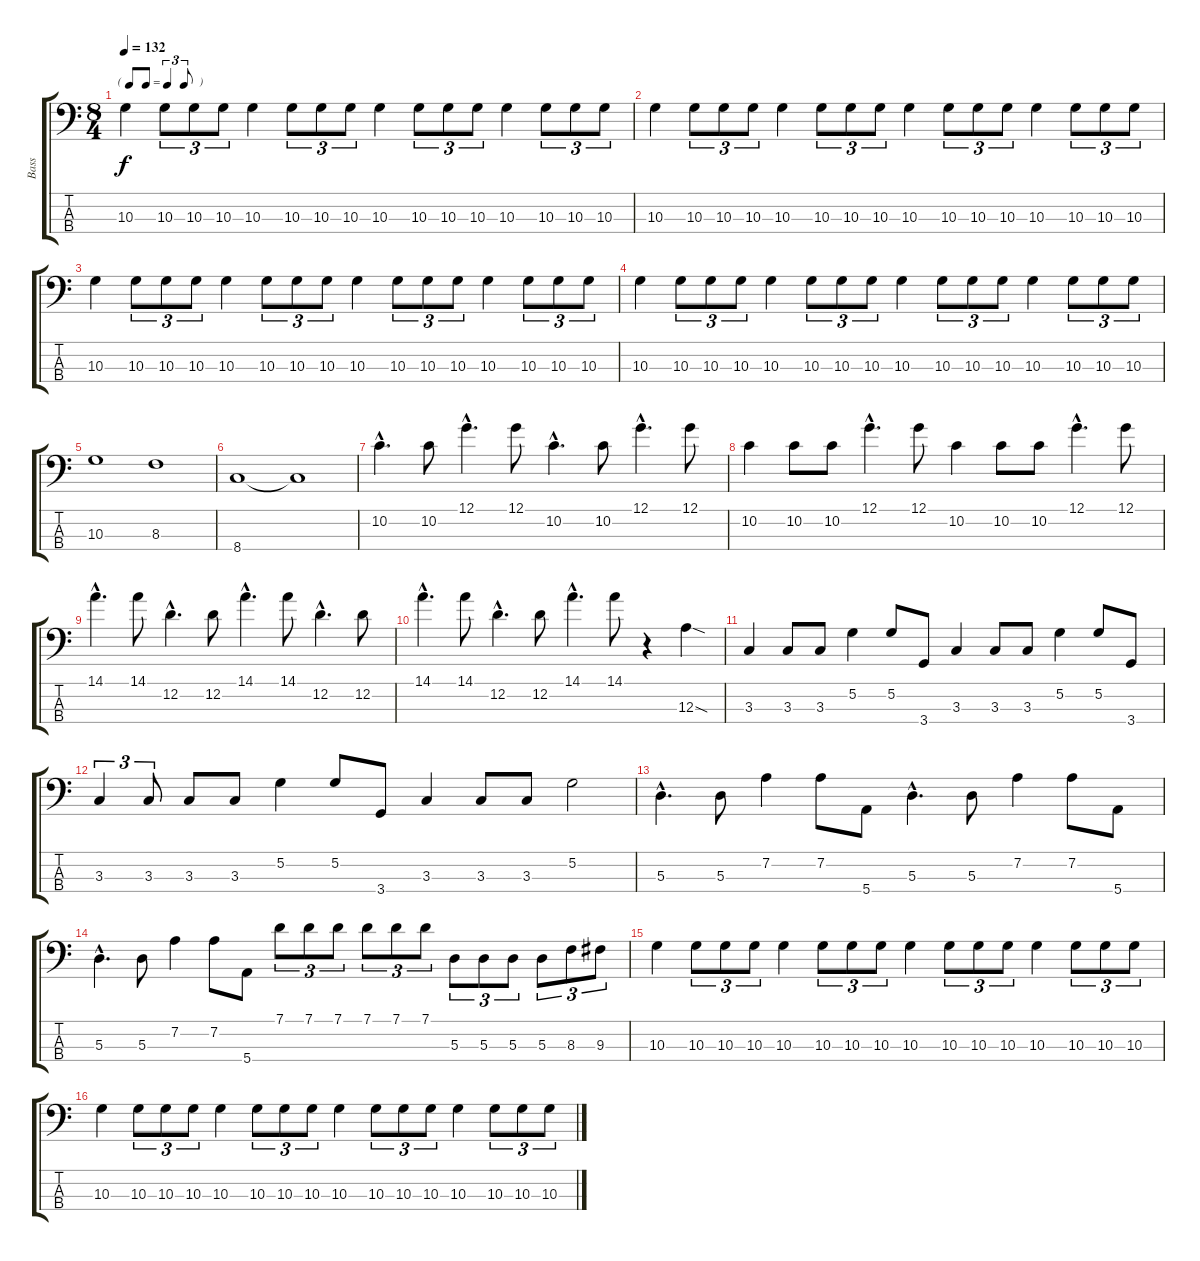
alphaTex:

\track ("Bass" "Bass") {instrument electricbassfinger}
\staff {score tabs}
\tuning (G2 D2 A1 E1) {hide}
\ts (8 4)
\tf triplet8th
\tempo 132
\clef f4
\ks c
10.3.4{dy f} 10.3.8{tu (3 2)} 10.3.8{tu (3 2)} 10.3.8{tu (3 2)} 10.3.4 10.3.8{tu (3 2)} 10.3.8{tu (3 2)} 10.3.8{tu (3 2)} 10.3.4 10.3.8{tu (3 2)} 10.3.8{tu (3 2)} 10.3.8{tu (3 2)} 10.3.4 10.3.8{tu (3 2)} 10.3.8{tu (3 2)} 10.3.8{tu (3 2)} |
10.3.4 10.3.8{tu (3 2)} 10.3.8{tu (3 2)} 10.3.8{tu (3 2)} 10.3.4 10.3.8{tu (3 2)} 10.3.8{tu (3 2)} 10.3.8{tu (3 2)} 10.3.4 10.3.8{tu (3 2)} 10.3.8{tu (3 2)} 10.3.8{tu (3 2)} 10.3.4 10.3.8{tu (3 2)} 10.3.8{tu (3 2)} 10.3.8{tu (3 2)} |
10.3.4 10.3.8{tu (3 2)} 10.3.8{tu (3 2)} 10.3.8{tu (3 2)} 10.3.4 10.3.8{tu (3 2)} 10.3.8{tu (3 2)} 10.3.8{tu (3 2)} 10.3.4 10.3.8{tu (3 2)} 10.3.8{tu (3 2)} 10.3.8{tu (3 2)} 10.3.4 10.3.8{tu (3 2)} 10.3.8{tu (3 2)} 10.3.8{tu (3 2)} |
10.3.4 10.3.8{tu (3 2)} 10.3.8{tu (3 2)} 10.3.8{tu (3 2)} 10.3.4 10.3.8{tu (3 2)} 10.3.8{tu (3 2)} 10.3.8{tu (3 2)} 10.3.4 10.3.8{tu (3 2)} 10.3.8{tu (3 2)} 10.3.8{tu (3 2)} 10.3.4 10.3.8{tu (3 2)} 10.3.8{tu (3 2)} 10.3.8{tu (3 2)} |
10.3.1 8.3.1 |
8.4.1 8.4{t}.1 |
10.2{hac}.4{d} 10.2.8 12.1{hac}.4{d} 12.1.8 10.2{hac}.4{d} 10.2.8 12.1{hac}.4{d} 12.1.8 |
10.2.4 10.2.8 10.2.8 12.1{hac}.4{d} 12.1.8 10.2.4 10.2.8 10.2.8 12.1{hac}.4{d} 12.1.8 |
14.1{hac}.4{d} 14.1.8 12.2{hac}.4{d} 12.2.8 14.1{hac}.4{d} 14.1.8 12.2{hac}.4{d} 12.2.8 |
14.1{hac}.4{d} 14.1.8 12.2{hac}.4{d} 12.2.8 14.1{hac}.4{d} 14.1.8 r.4 12.3{sod}.4 |
3.3.4 3.3.8 3.3.8 5.2.4 5.2.8 3.4.8 3.3.4 3.3.8 3.3.8 5.2.4 5.2.8 3.4.8 |
3.3.4{tu (3 2)} 3.3.8{tu (3 2)} 3.3.8 3.3.8 5.2.4 5.2.8 3.4.8 3.3.4 3.3.8 3.3.8 5.2.2 |
5.3{hac}.4{d} 5.3.8 7.2.4 7.2.8 5.4.8 5.3{hac}.4{d} 5.3.8 7.2.4 7.2.8 5.4.8 |
5.3{hac}.4{d} 5.3.8 7.2.4 7.2.8 5.4.8 7.1.8{tu (3 2)} 7.1.8{tu (3 2)} 7.1.8{tu (3 2)} 7.1.8{tu (3 2)} 7.1.8{tu (3 2)} 7.1.8{tu (3 2)} 5.3.8{tu (3 2)} 5.3.8{tu (3 2)} 5.3.8{tu (3 2)} 5.3.8{tu (3 2)} 8.3.8{tu (3 2)} 9.3.8{tu (3 2)} |
10.3.4 10.3.8{tu (3 2)} 10.3.8{tu (3 2)} 10.3.8{tu (3 2)} 10.3.4 10.3.8{tu (3 2)} 10.3.8{tu (3 2)} 10.3.8{tu (3 2)} 10.3.4 10.3.8{tu (3 2)} 10.3.8{tu (3 2)} 10.3.8{tu (3 2)} 10.3.4 10.3.8{tu (3 2)} 10.3.8{tu (3 2)} 10.3.8{tu (3 2)} |
10.3.4 10.3.8{tu (3 2)} 10.3.8{tu (3 2)} 10.3.8{tu (3 2)} 10.3.4 10.3.8{tu (3 2)} 10.3.8{tu (3 2)} 10.3.8{tu (3 2)} 10.3.4 10.3.8{tu (3 2)} 10.3.8{tu (3 2)} 10.3.8{tu (3 2)} 10.3.4 10.3.8{tu (3 2)} 10.3.8{tu (3 2)} 10.3.8{tu (3 2)}
